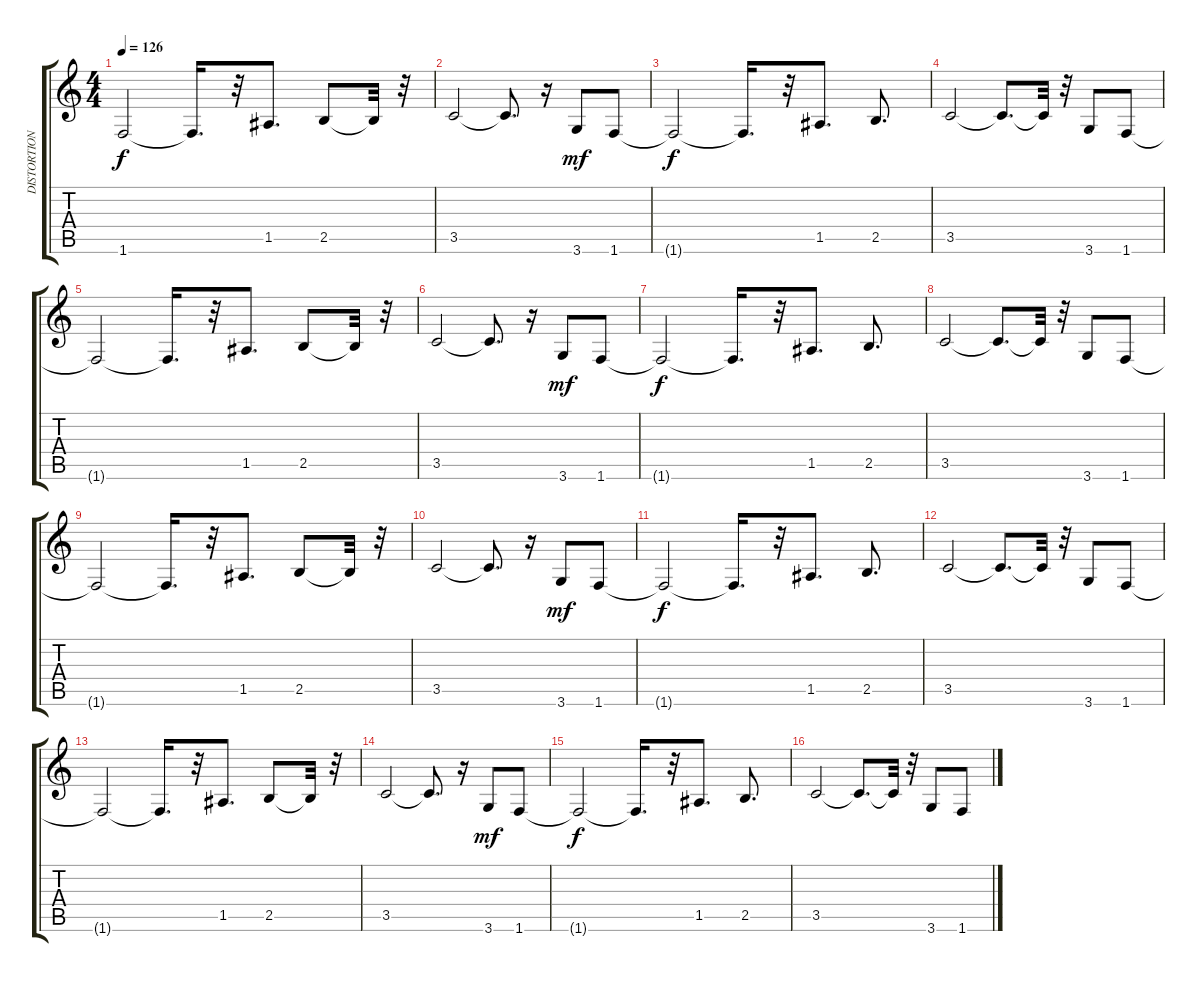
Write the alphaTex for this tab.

\track ("DISTORTION" "DISTORTION") {instrument distortionguitar}
\staff {score tabs}
\tuning (E4 B3 G3 D3 A2 E2) {hide}
\ts (4 4)
\tempo 126
\clef g2
\ks c
1.6{t}.2{dy f} 1.6{t}.16{d} r.32 1.5.8{d} 2.5.8 2.5{t}.32 r.32 |
3.5.2 3.5{t}.8{d} r.16 3.6.8{dy mf} 1.6.8 |
1.6{t}.2{dy f} 1.6{t}.16{d} r.32 1.5.8{d} 2.5.8{d} |
3.5.2 3.5{t}.8{d} 3.5{t}.32 r.32 3.6.8 1.6.8 |
1.6{t}.2 1.6{t}.16{d} r.32 1.5.8{d} 2.5.8 2.5{t}.32 r.32 |
3.5.2 3.5{t}.8{d} r.16 3.6.8{dy mf} 1.6.8 |
1.6{t}.2{dy f} 1.6{t}.16{d} r.32 1.5.8{d} 2.5.8{d} |
3.5.2 3.5{t}.8{d} 3.5{t}.32 r.32 3.6.8 1.6.8 |
1.6{t}.2 1.6{t}.16{d} r.32 1.5.8{d} 2.5.8 2.5{t}.32 r.32 |
3.5.2 3.5{t}.8{d} r.16 3.6.8{dy mf} 1.6.8 |
1.6{t}.2{dy f} 1.6{t}.16{d} r.32 1.5.8{d} 2.5.8{d} |
3.5.2 3.5{t}.8{d} 3.5{t}.32 r.32 3.6.8 1.6.8 |
1.6{t}.2 1.6{t}.16{d} r.32 1.5.8{d} 2.5.8 2.5{t}.32 r.32 |
3.5.2 3.5{t}.8{d} r.16 3.6.8{dy mf} 1.6.8 |
1.6{t}.2{dy f} 1.6{t}.16{d} r.32 1.5.8{d} 2.5.8{d} |
3.5.2 3.5{t}.8{d} 3.5{t}.32 r.32 3.6.8 1.6.8
